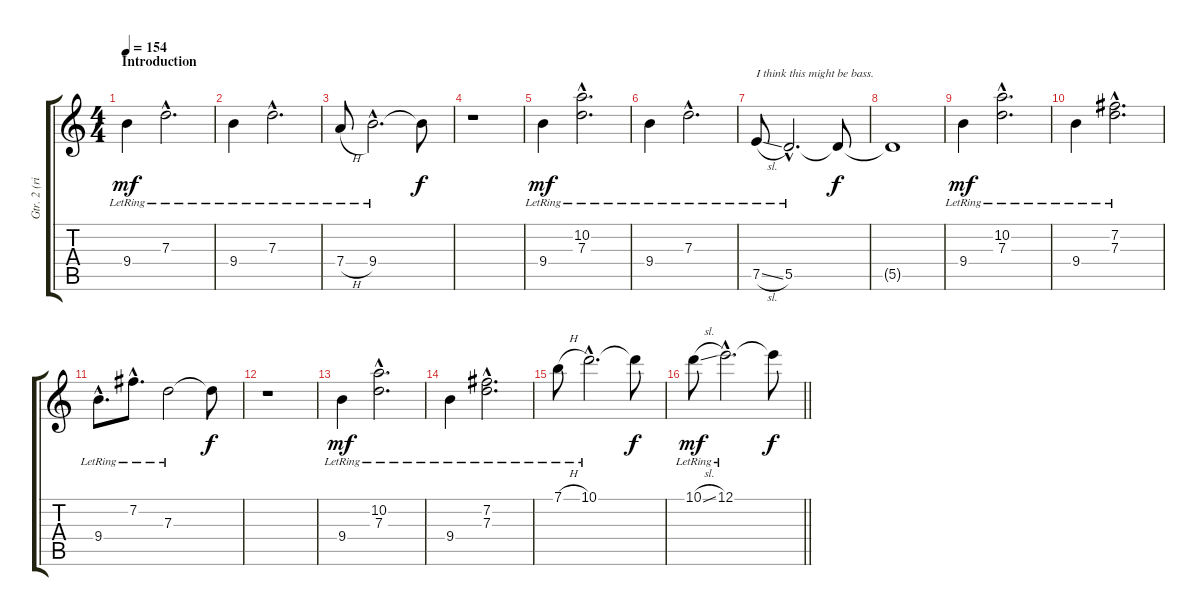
\track ("Gtr. 2 (right)" "Gtr. 2 (ri") {instrument electricguitarjazz}
\staff {score tabs}
\tuning (E4 B3 G3 D3 A2 D2) {hide}
\ts (4 4)
\section ("" "Introduction")
\tempo 154
\clef g2
\ks c
9.4{lr}.4{dy mf instrument electricguitarjazz} 7.3{hac lr}.2{d} |
9.4{lr}.4 7.3{hac lr}.2{d} |
7.4{h lr}.8 9.4{hac lr}.2{d} 9.4{t}.8{dy f} |
r.1 |
9.4{lr}.4{dy mf} (10.2{hac} 7.3{hac lr}).2{d} |
9.4{lr}.4 7.3{hac lr}.2{d} |
7.5{sl lr}.8{txt "I think this might be bass." volume 16} 5.5{hac lr}.2{d} 5.5{t}.8{dy f} |
5.5{t}.1{volume 13} |
9.4{lr}.4{dy mf} (10.2{hac} 7.3{hac lr}).2{d} |
9.4{lr}.4 (7.2{hac} 7.3{hac lr}).2{d} |
9.4{hac lr}.8{d} 7.2{hac lr}.8{d} 7.3{lr}.2 7.3{t}.8{dy f} |
r.1 |
9.4{lr}.4{dy mf} (10.2{hac} 7.3{hac lr}).2{d} |
9.4{lr}.4 (7.2{hac} 7.3{hac lr}).2{d} |
7.1{h lr}.8 10.1{hac lr}.2{d} 10.1{t}.8{dy f} |
\barLineRight lightlight
10.1{sl lr}.8{dy mf} 12.1{hac lr}.2{d} 12.1{t}.8{dy f}
